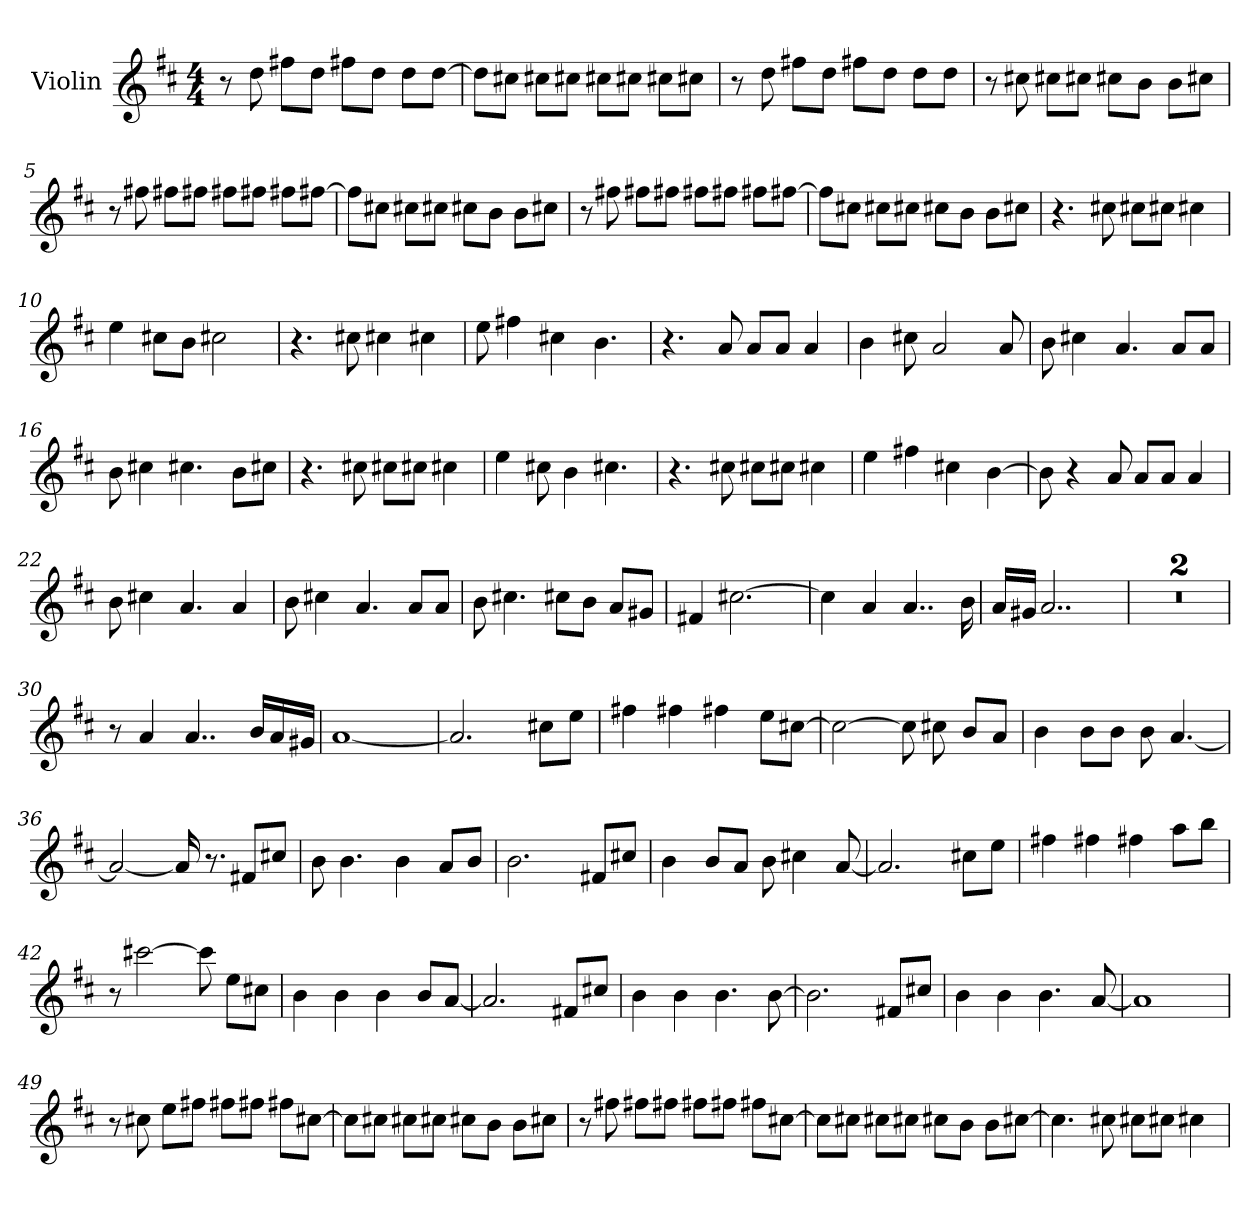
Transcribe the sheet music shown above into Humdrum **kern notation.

**kern
*part1
*staff1
*I"Violin
*I'Vln
*clefG2
*k[f#c#]
*D:
*M4/4
*MM94
=1
8r
8dd
8ff#X\L
8dd\J
8ff#X\L
8dd\J
8dd\L
[8dd\J
=2
8dd\L]
8cc#X\J
8cc#X\L
8cc#X\J
8cc#X\L
8cc#X\J
8cc#X\L
8cc#X\J
=3
8r
8dd
8ff#X\L
8dd\J
8ff#X\L
8dd\J
8dd\L
8dd\J
=4
8r
8cc#X
8cc#X\L
8cc#X\J
8cc#X\L
8b\J
8b\L
8cc#X\J
=5
8r
8ff#X
8ff#X\L
8ff#X\J
8ff#X\L
8ff#X\J
8ff#X\L
[8ff#X\J
=6
8ff#\L]
8cc#X\J
8cc#X\L
8cc#X\J
8cc#X\L
8b\J
8b\L
8cc#X\J
=7
8r
8ff#X
8ff#X\L
8ff#X\J
8ff#X\L
8ff#X\J
8ff#X\L
[8ff#X\J
=8
8ff#\L]
8cc#X\J
8cc#X\L
8cc#X\J
8cc#X\L
8b\J
8b\L
8cc#X\J
=9
4.r
8cc#X
8cc#X\L
8cc#X\J
4cc#X
=10
4ee
8cc#X\L
8b\J
2cc#X
=11
4.r
8cc#X
4cc#X
4cc#X
=12
8ee
4ff#X
4cc#X
4.b
=13
4.r
8a
8a/L
8a/J
4a
=14
4b
8cc#X
2a
8a
=15
8b
4cc#X
4.a
8a/L
8a/J
=16
8b
4cc#X
4.cc#X
8b\L
8cc#X\J
=17
4.r
8cc#X
8cc#X\L
8cc#X\J
4cc#X
=18
4ee
8cc#X
4b
4.cc#X
=19
4.r
8cc#X
8cc#X\L
8cc#X\J
4cc#X
=20
4ee
4ff#X
4cc#X
[4b
=21
8b]
4r
8a
8a/L
8a/J
4a
=22
8b
4cc#X
4.a
4a
=23
8b
4cc#X
4.a
8a/L
8a/J
=24
8b
4.cc#X
8cc#X\L
8b\J
8a/L
8g#X/J
=25
4f#X
[2.cc#X
=26
4cc#]
4a
4..a
16b
=27
16a/LL
16g#X/JJ
2..a
=28
1r
=29
1r
=30
8r
4a
4..a
16b/LL
16a/
16g#X/JJ
=31
[1a
=32
2.a]
8cc#X\L
8ee\J
=33
4ff#X
4ff#X
4ff#X
8ee\L
[8cc#X\J
=34
2cc#_
8cc#]
8cc#X
8b/L
8a/J
=35
4b
8b\L
8b\J
8b
[4.a
=36
2a_
16a]
8.r
8f#X/L
8cc#X/J
=37
8b
4.b
4b
8a/L
8b/J
=38
2.b
8f#X/L
8cc#X/J
=39
4b
8b/L
8a/J
8b
4cc#X
[8a
=40
2.a]
8cc#X\L
8ee\J
=41
4ff#X
4ff#X
4ff#X
8aa\L
8bb\J
=42
8r
[2ccc#X
8ccc#]
8ee\L
8cc#X\J
=43
4b
4b
4b
8b/L
[8a/J
=44
2.a]
8f#X/L
8cc#X/J
=45
4b
4b
4.b
[8b
=46
2.b]
8f#X/L
8cc#X/J
=47
4b
4b
4.b
[8a
=48
1a]
=49
8r
8cc#X
8ee\L
8ff#X\J
8ff#X\L
8ff#X\J
8ff#X\L
[8cc#X\J
=50
8cc#\L]
8cc#X\J
8cc#X\L
8cc#X\J
8cc#X\L
8b\J
8b\L
8cc#X\J
=51
8r
8ff#X
8ff#X\L
8ff#X\J
8ff#X\L
8ff#X\J
8ff#X\L
[8cc#X\J
=52
8cc#\L]
8cc#X\J
8cc#X\L
8cc#X\J
8cc#X\L
8b\J
8b\L
[8cc#X\J
=53
4.cc#]
8cc#X
8cc#X\L
8cc#X\J
4cc#X
=
*-
